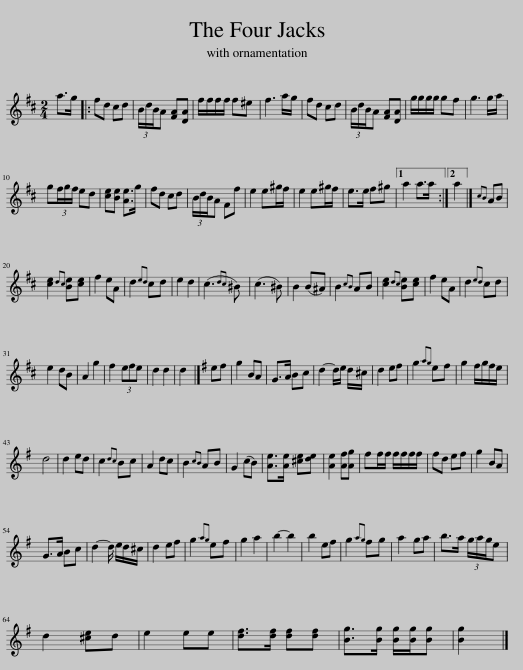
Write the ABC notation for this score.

X:1
L:1/8
M:2/4
I:linebreak $
K:D
V:1 treble
V:1
 a>g |: fd cd | (3B/d/B/A [FA][DA] | f/f/f/f/ f^e | f3 a/g/ | %5
 fd cd | (3B/d/B/A [FA][DA] | g/g/g/g/ gf | g3 g/a/ |$ g(3f/g/f/ ed | %10
 [ce][Be] [Ae]>g | fd cd | (3B/d/B/A Ff | e2 e^g/f/ | e2 e^g/f/ | %15
 e>e f^g |1 a2 a>a :|2 a2 |]{cB} AB |$ [ce]2{dc} [Be][ce] | %20
 f2 eA | d2{ed} cd | e2 d2 | (c3{dc} ^B) | (c3 ^B) | %25
 B2 (B^A) | B2{cB} AB | [ce]2{dc} [Be][ce] | f2 eA | d2{ed} cd |$ %30
 e2 dB | A2 g2 | f2 (3efe | d2 d2 | d2 |] %35
[K:G] ef | g2 BA | G>A Bc | d2- d/e/ d/^c/ | d2 ef | %40
 g2{ag} ef | g2 f/g/f/e/ |$ d4 | d2 ed | c2{dc} Bc | %45
 A2 dc | B2{cB} AB | G2 (cB) | [Ae]>[Ae] [^ce][de] | [Ae]2 [Af][Ag] | %50
 ff/f/ f/f/f/f/ | fd ef | g2 BA |$ G>A Bc | d2- d/ e/d/^c/ | %55
 d2 ef | g2{ag} ef | g2 a2 | b2- b2 | b2 ef | %60
 g2{ag} fg | a2 ga | b>a (3g/a/g/e |$ d2 [^ce]d | e2 ee | %65
 [df]>[df] [df][df] | [Bg]>[Bg] [Bg]/[Bg]/[Bg] | [Bg]2 |] %68
